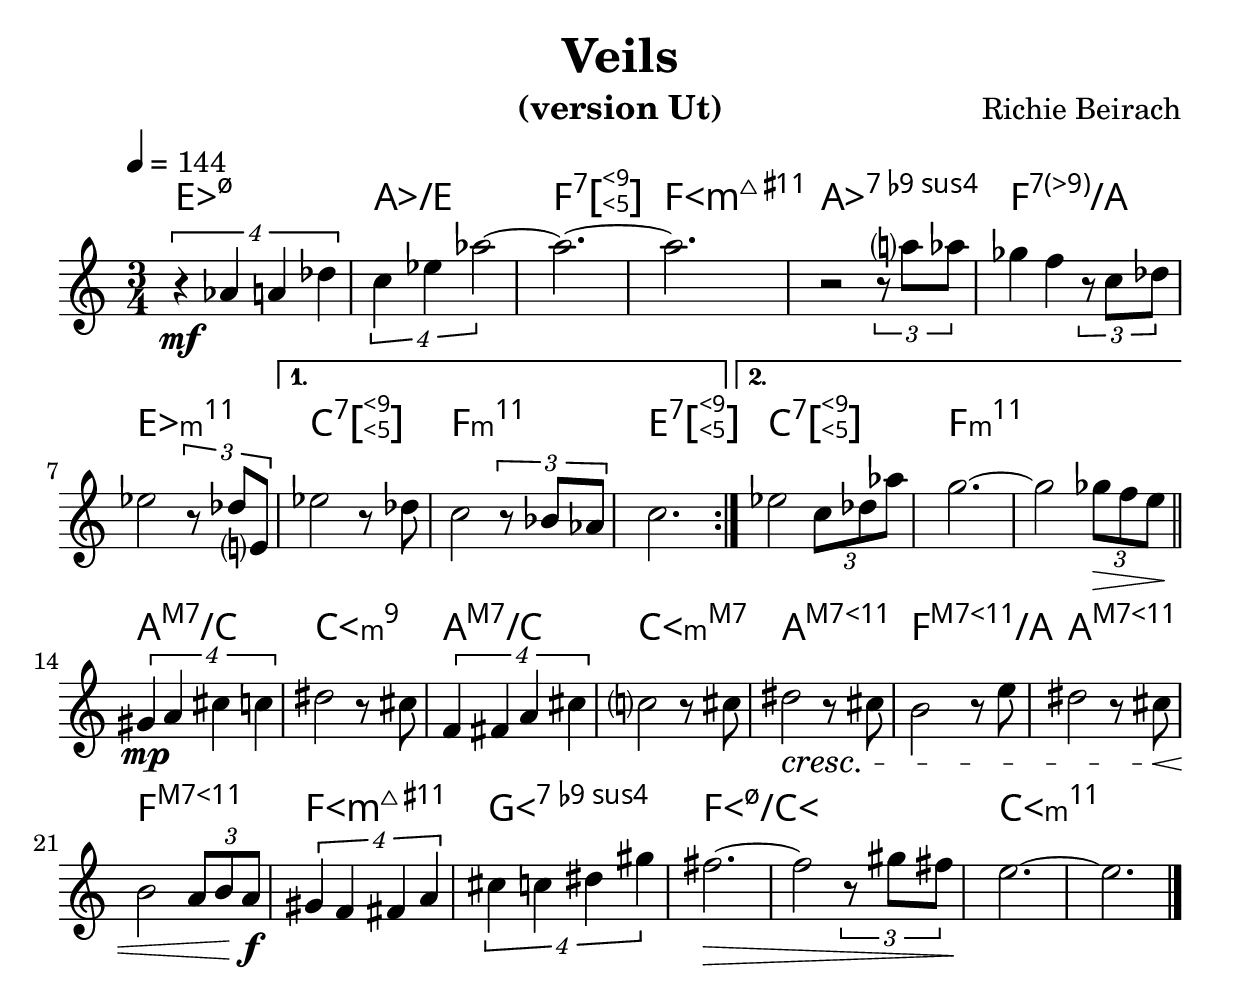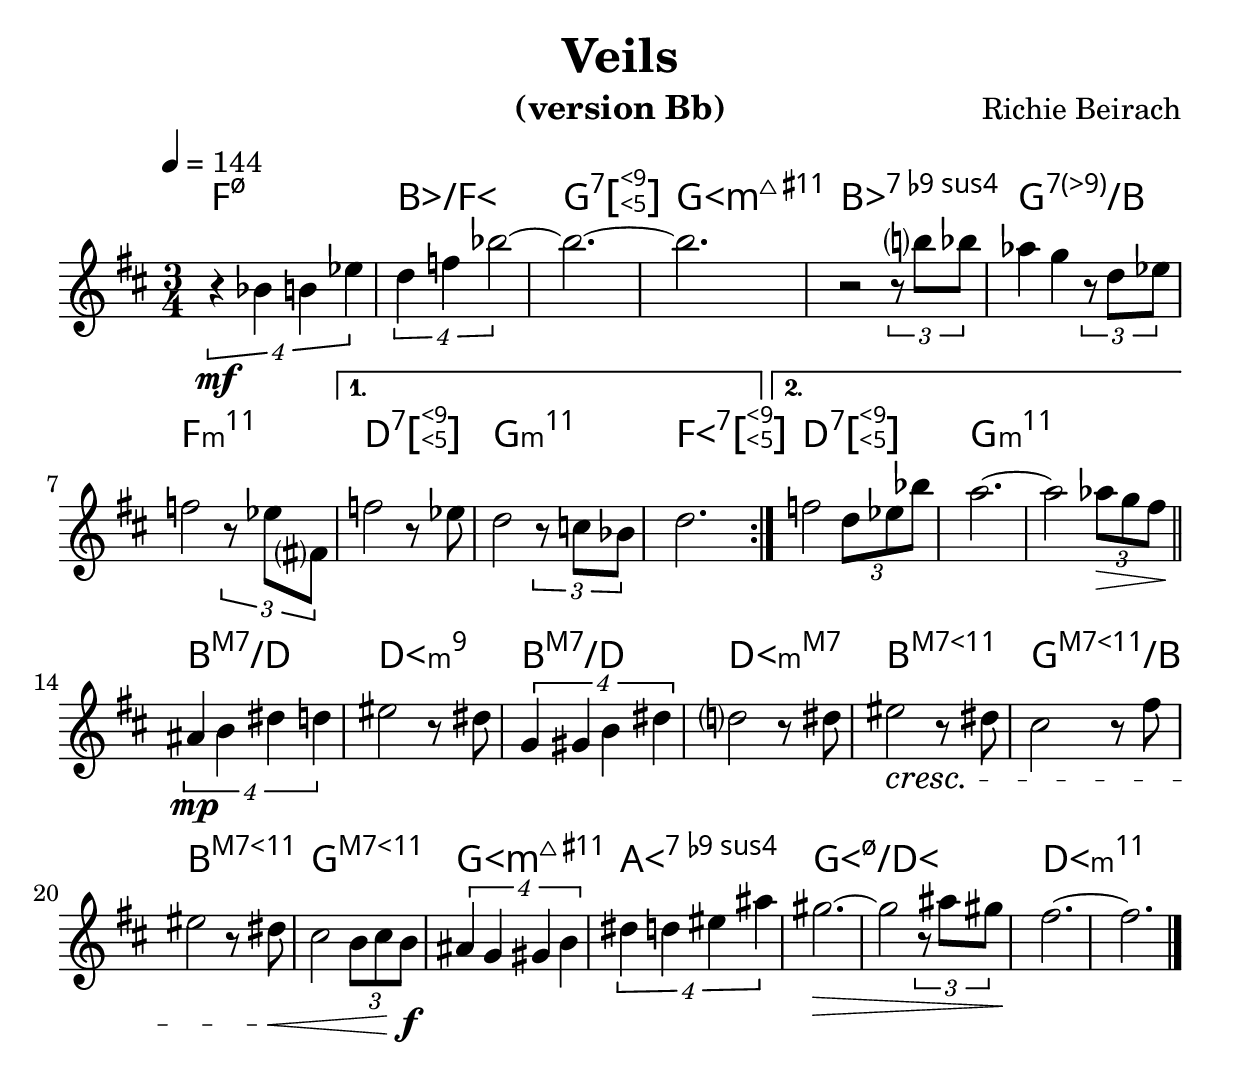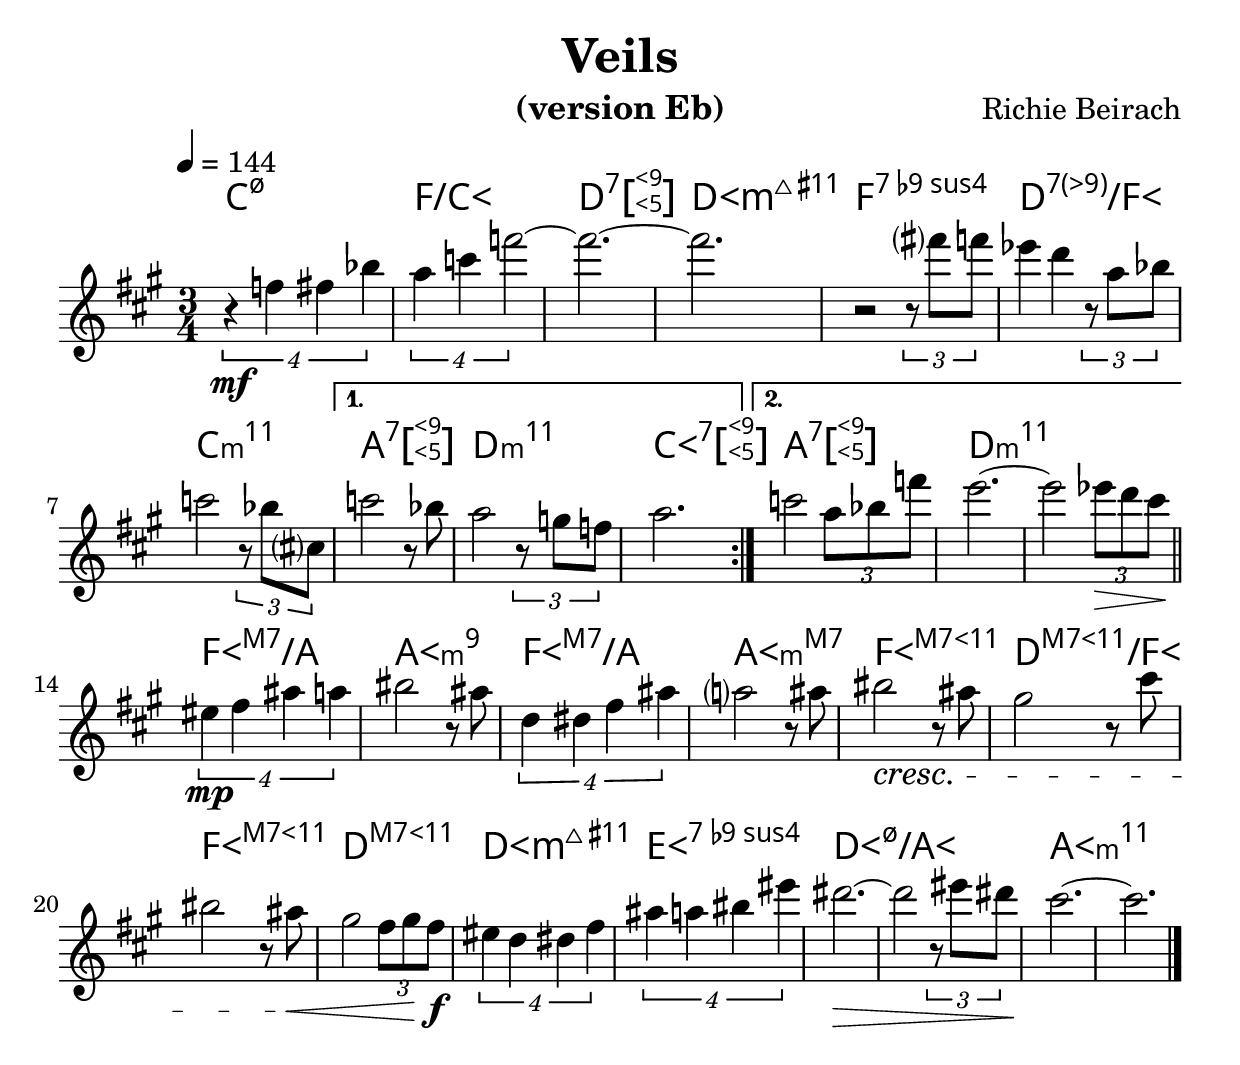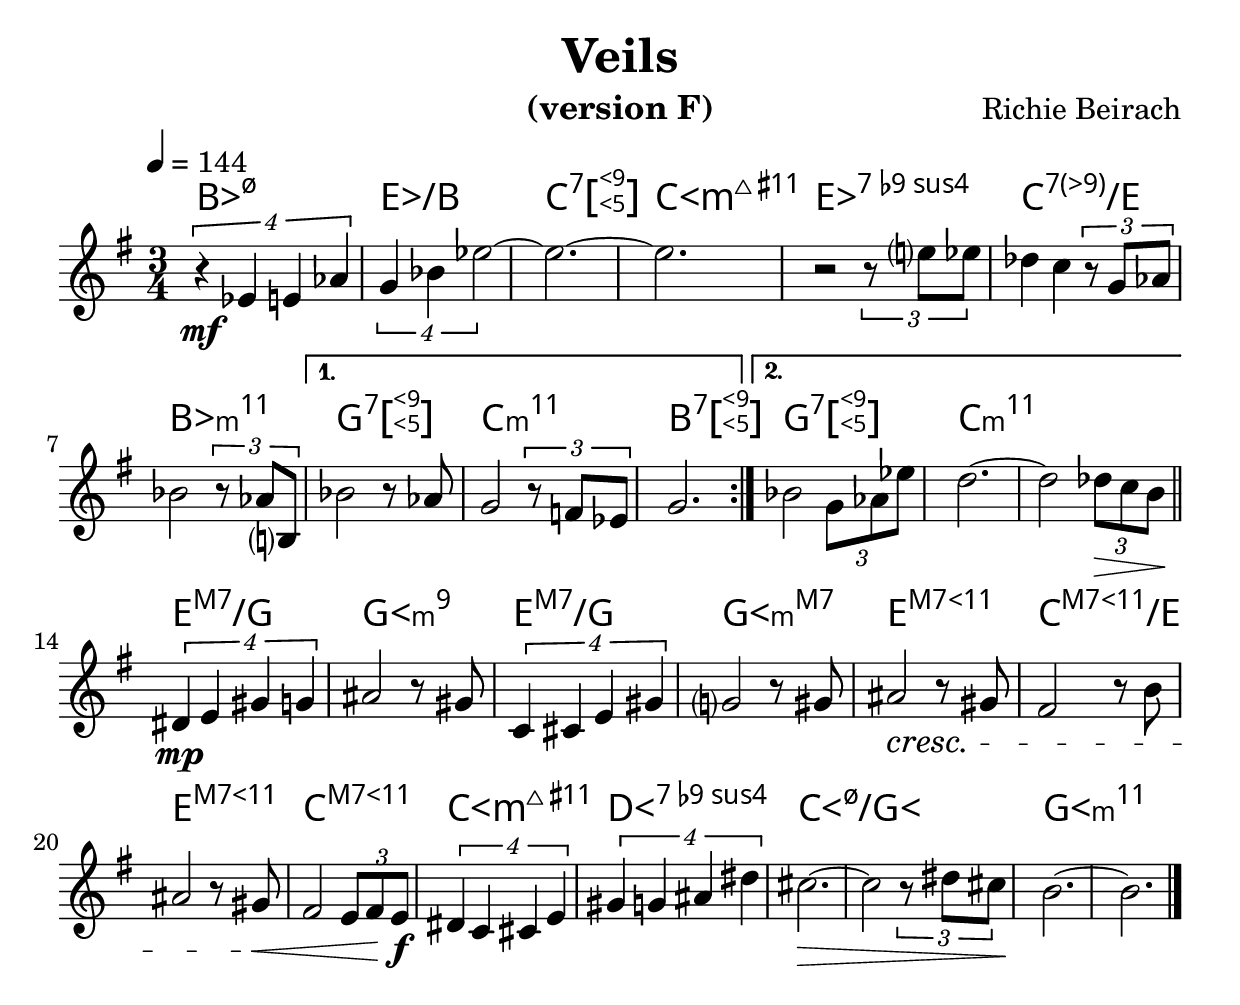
% Created on Mon Sep 20 15:23:38 CEST 2010
\version "2.22.0"

#(set-global-staff-size 26)
#(set-default-paper-size "a4")

\include "utils/AccordsJazzDefs.ly"

\paper { indent = 0\cm} 

\header {
	title = "Veils" 
 	composer = "Richie Beirach"
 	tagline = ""

}


accords = \chords {
  \repeat volta 2 {es2.:m7.5- aes/e f:7.5+.9+ fis:m7+.11+ aes:sus4.7.9- f:7.9-/a es:m9.11}
  \alternative {{c:7.5+.9+ f:m9.11 e:7.5+.9+}{c:7.5+.9+ f:m9.11 s}}
  a:maj7/c cis:m9 a:maj7/c cis:m7+
  a:maj7.11+ f:maj7.11+/a a:maj7.11+ f:maj7.11+ fis:m7+.11+ gis:sus4.7.9-
  fis:m7.5-/cis s cis:m9.11
}

staffViolon = \new Staff {
	\time 3/4
	\tempo 4 = 144
	\set Staff.midiInstrument = "trumpet"
	\key c \major
	\clef treble
	\accidentalStyle "modern-cautionary"
	\relative c' { 	
 % Type notes here 
\compressEmptyMeasures
\set Timing.beamExceptions = #'()
\repeat volta 2 {
\tuplet 4/3 2. {r4\mf aes' a des c es aes2~} aes2.~ aes
r2 \tuplet 3/2 {r8 a aes} 
ges4 f \tuplet 3/2 {r8 c des}
es2 \tuplet 3/2 {r8 des e,}
}
\alternative {
  {es'2 r8 des c2 \tuplet 3/2 {r8 bes aes} c2.}
  {es2 \tuplet 3/2 {c8 des aes'} g2.~ g2 \tuplet 3/2 {ges8\> f e\!}} 
}
\bar "||" \break
\tuplet 4/3 {gis,4\mp a cis c} dis2 r8 cis
\tuplet 4/3 {f,4 fis a cis} c2 r8 cis
dis2\cresc r8 cis b2 r8 e dis2 r8 cis\< b2 \tuplet 3/2 {a8 b a\f}
\tuplet 4/3 2. {gis4 f fis a cis c dis gis} 
fis2.~\> fis2 \tuplet 3/2 {r8 gis fis\!} e2.~ e
\bar "|."
	}
}

theme = \staffViolon

\include "utils/books.ly"
